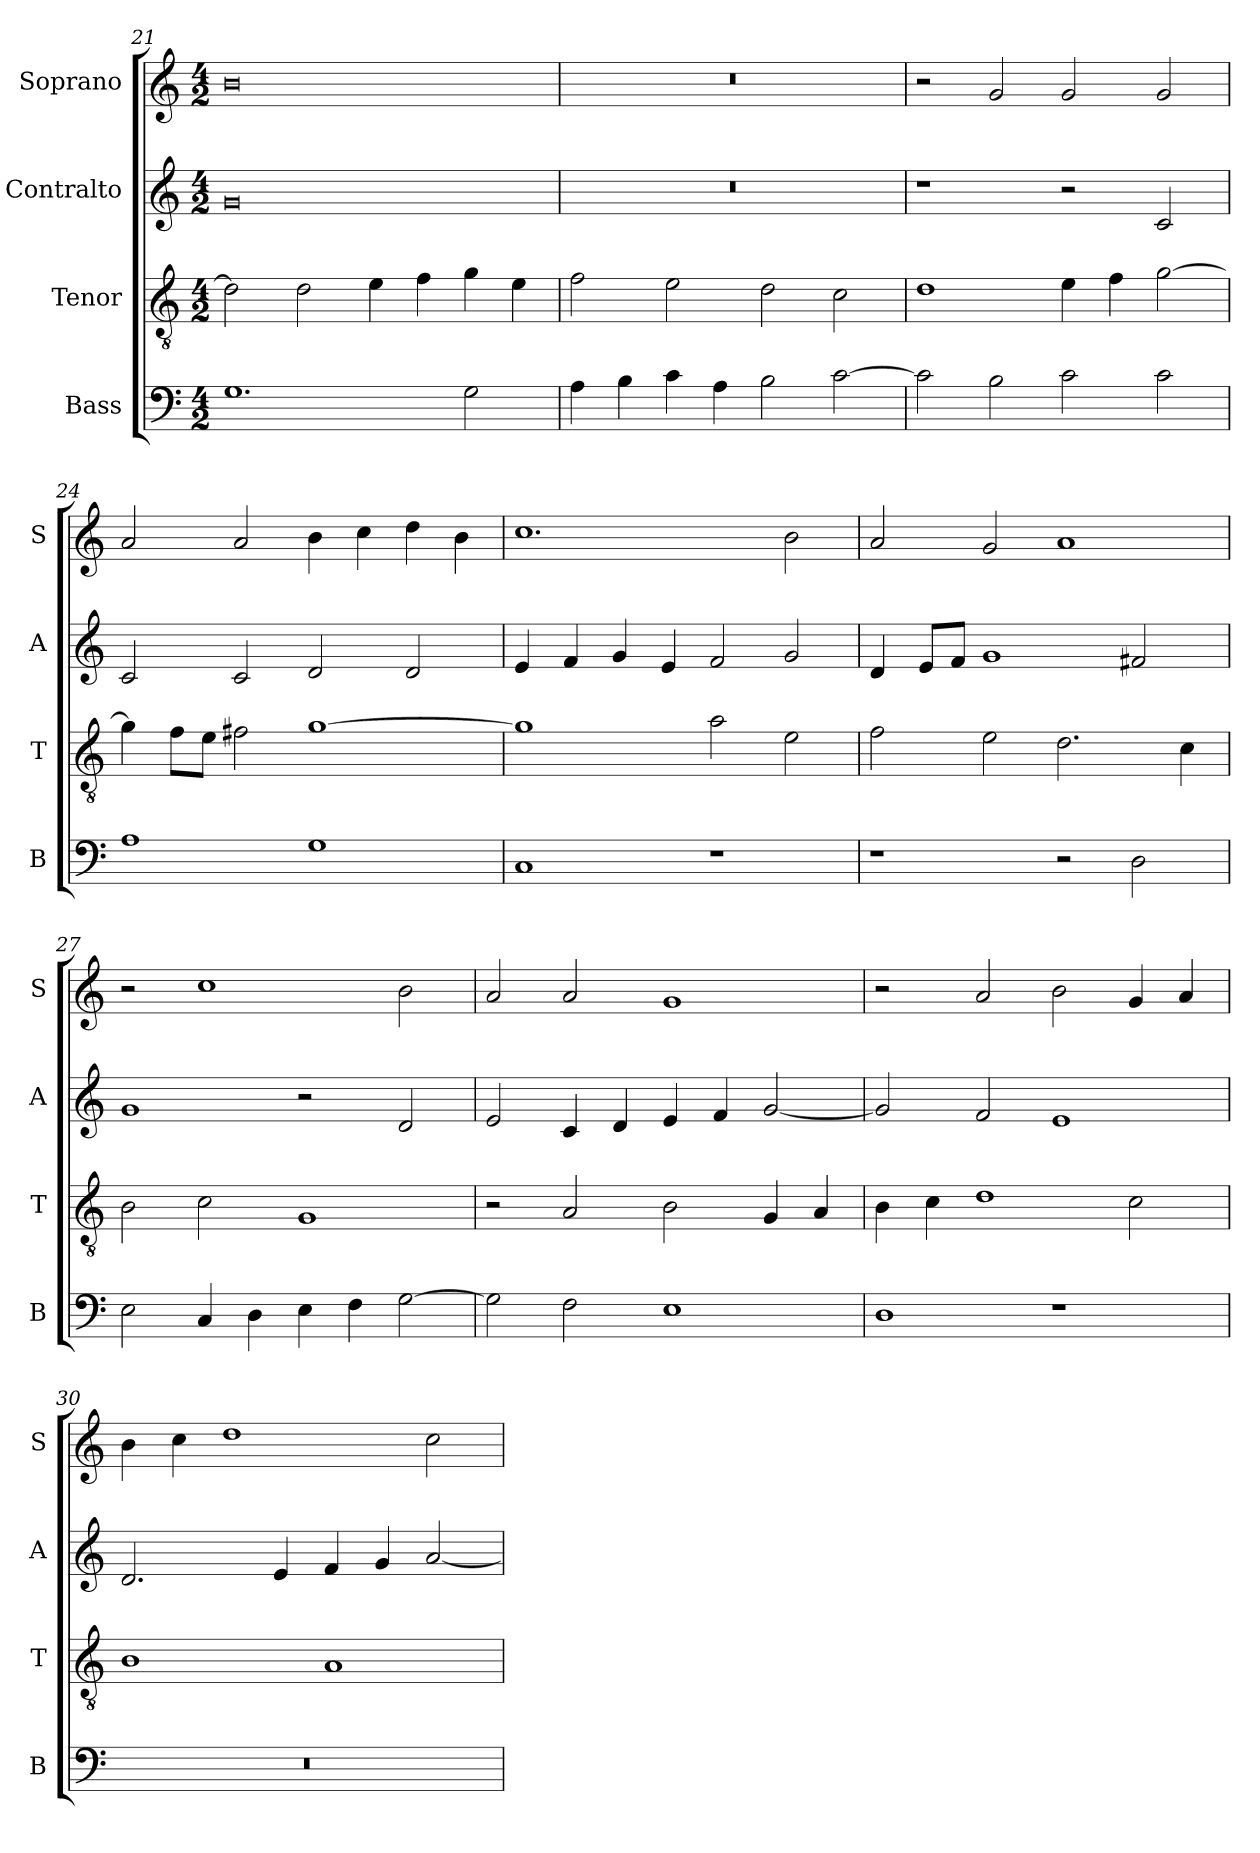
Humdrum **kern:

**kern	**kern	**kern	**kern
*part4	*part3	*part2	*part1
*staff4	*staff3	*staff2	*staff1
*I"Bass	*I"Tenor	*I"Contralto	*I"Soprano
*I'B	*I'T	*I'A	*I'S
*clefF4	*clefGv2	*clefG2	*clefG2
*k[]	*k[]	*k[]	*k[]
*D:dor	*D:dor	*D:dor	*D:dor
*M4/2	*M4/2	*M4/2	*M4/2
=21	=21	=21	=21
1.G	2d]	0g	0b
.	2d	.	.
.	4e	.	.
.	4f	.	.
2G	4g	.	.
.	4e	.	.
=22	=22	=22	=22
4A	2f	0r	0r
4B	.	.	.
4c	2e	.	.
4A	.	.	.
2B	2d	.	.
[2c	2c	.	.
=23	=23	=23	=23
2c]	1d	1r	2r
2B	.	.	2g
2c	4e	2r	2g
.	4f	.	.
2c	[2g	2c	2g
=24	=24	=24	=24
1A	4g]	2c	2a
.	8f\L	.	.
.	8e\J	.	.
.	2f#X	2c	2a
1G	[1g	2d	4b
.	.	.	4cc
.	.	2d	4dd
.	.	.	4b
=25	=25	=25	=25
1C	1g]	4e	1.cc
.	.	4f	.
.	.	4g	.
.	.	4e	.
1r	2a	2f	.
.	2e	2g	2b
=26	=26	=26	=26
1r	2f	4d	2a
.	.	8e/L	.
.	.	8f/J	.
.	2e	1g	2g
2r	2.d	.	1a
2D	.	2f#X	.
.	4c	.	.
=27	=27	=27	=27
2E	2B	1g	2r
4C	2c	.	1cc
4D	.	.	.
4E	1G	2r	.
4F	.	.	.
[2G	.	2d	2b
=28	=28	=28	=28
2G]	2r	2e	2a
2F	2A	4c	2a
.	.	4d	.
1E	2B	4e	1g
.	.	4f	.
.	4G	[2g	.
.	4A	.	.
=29	=29	=29	=29
1D	4B	2g]	2r
.	4c	.	.
.	1d	2f	2a
1r	.	1e	2b
.	2c	.	4g
.	.	.	4a
=30	=30	=30	=30
0r	1B	2.d	4b
.	.	.	4cc
.	.	.	1dd
.	.	4e	.
.	1A	4f	.
.	.	4g	.
.	.	[2a	2cc
=	=	=	=
*-	*-	*-	*-
